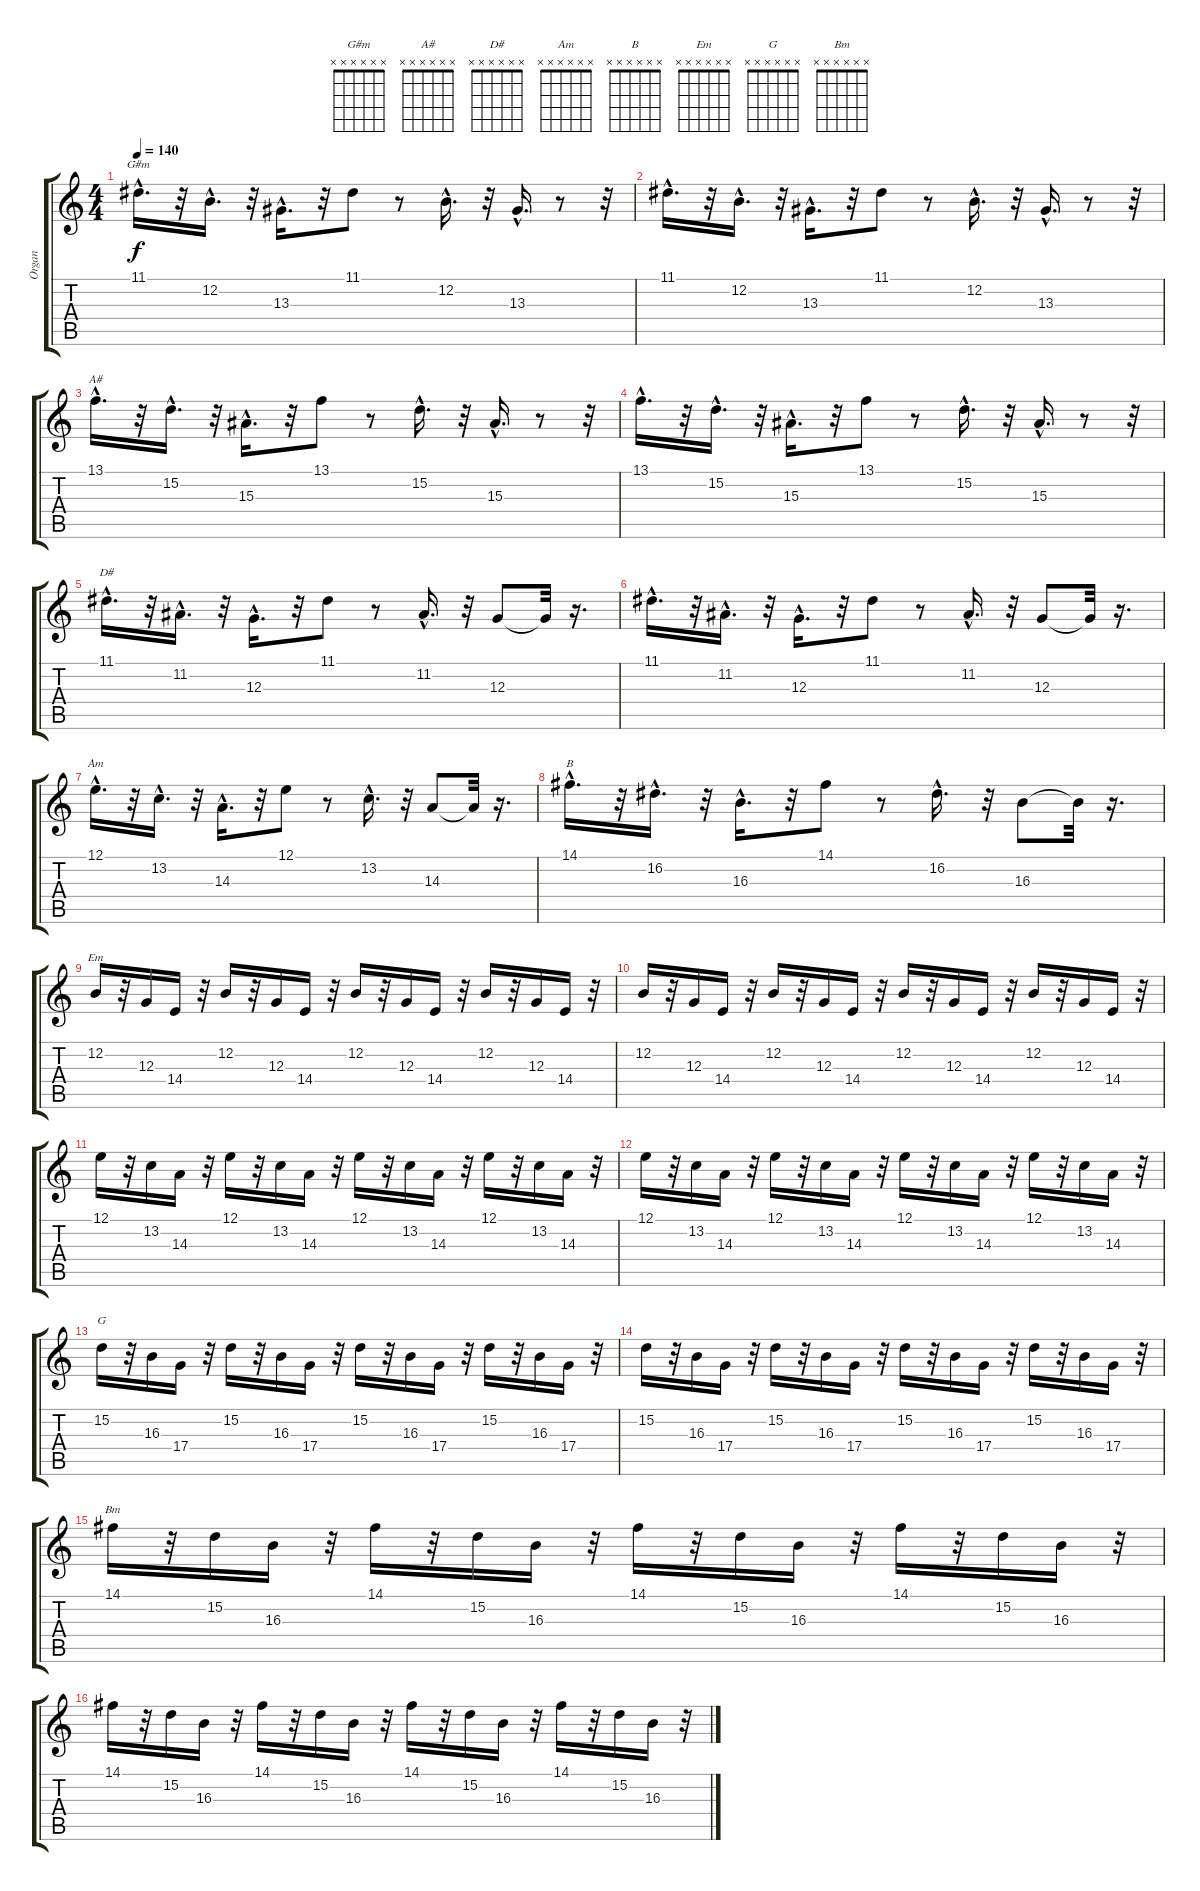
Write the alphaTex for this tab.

\track ("Organ" "Organ") {instrument drawbarorgan}
\staff {score tabs}
\tuning (E4 B3 G3 D3 A2 E2) {hide}
\chord ("G#m" x x x x x x)
\chord ("A#" x x x x x x)
\chord ("D#" x x x x x x)
\chord ("Am" x x x x x x)
\chord ("B" x x x x x x)
\chord ("Em" x x x x x x)
\chord ("G" x x x x x x)
\chord ("Bm" x x x x x x)
\ts (4 4)
\tempo 140
\clef g2
\ks c
11.1{hac}.16{d ch "G#m" dy f} r.32 12.2{hac}.16{d} r.32 13.3{hac}.16{d} r.32 11.1.8 r.8 12.2{hac}.16{d} r.32 13.3{hac}.16{d} r.8 r.32 |
11.1{hac}.16{d} r.32 12.2{hac}.16{d} r.32 13.3{hac}.16{d} r.32 11.1.8 r.8 12.2{hac}.16{d} r.32 13.3{hac}.16{d} r.8 r.32 |
13.1{hac}.16{d ch "A#"} r.32 15.2{hac}.16{d} r.32 15.3{hac}.16{d} r.32 13.1.8 r.8 15.2{hac}.16{d} r.32 15.3{hac}.16{d} r.8 r.32 |
13.1{hac}.16{d} r.32 15.2{hac}.16{d} r.32 15.3{hac}.16{d} r.32 13.1.8 r.8 15.2{hac}.16{d} r.32 15.3{hac}.16{d} r.8 r.32 |
11.1{hac}.16{d ch "D#"} r.32 11.2{hac}.16{d} r.32 12.3{hac}.16{d} r.32 11.1.8 r.8 11.2{hac}.16{d} r.32 12.3.8 12.3{t}.32 r.16{d} |
11.1{hac}.16{d} r.32 11.2{hac}.16{d} r.32 12.3{hac}.16{d} r.32 11.1.8 r.8 11.2{hac}.16{d} r.32 12.3.8 12.3{t}.32 r.16{d} |
12.1{hac}.16{d ch "Am"} r.32 13.2{hac}.16{d} r.32 14.3{hac}.16{d} r.32 12.1.8 r.8 13.2{hac}.16{d} r.32 14.3.8 14.3{t}.32 r.16{d} |
14.1{hac}.16{d ch "B"} r.32 16.2{hac}.16{d} r.32 16.3{hac}.16{d} r.32 14.1.8 r.8 16.2{hac}.16{d} r.32 16.3.8 16.3{t}.32 r.16{d} |
12.2.16{ch "Em"} r.32 12.3.16 14.4.16 r.32 12.2.16 r.32 12.3.16 14.4.16 r.32 12.2.16 r.32 12.3.16 14.4.16 r.32 12.2.16 r.32 12.3.16 14.4.16 r.32 |
12.2.16 r.32 12.3.16 14.4.16 r.32 12.2.16 r.32 12.3.16 14.4.16 r.32 12.2.16 r.32 12.3.16 14.4.16 r.32 12.2.16 r.32 12.3.16 14.4.16 r.32 |
12.1.16 r.32 13.2.16 14.3.16 r.32 12.1.16 r.32 13.2.16 14.3.16 r.32 12.1.16 r.32 13.2.16 14.3.16 r.32 12.1.16 r.32 13.2.16 14.3.16 r.32 |
12.1.16 r.32 13.2.16 14.3.16 r.32 12.1.16 r.32 13.2.16 14.3.16 r.32 12.1.16 r.32 13.2.16 14.3.16 r.32 12.1.16 r.32 13.2.16 14.3.16 r.32 |
15.2.16{ch "G"} r.32 16.3.16 17.4.16 r.32 15.2.16 r.32 16.3.16 17.4.16 r.32 15.2.16 r.32 16.3.16 17.4.16 r.32 15.2.16 r.32 16.3.16 17.4.16 r.32 |
15.2.16 r.32 16.3.16 17.4.16 r.32 15.2.16 r.32 16.3.16 17.4.16 r.32 15.2.16 r.32 16.3.16 17.4.16 r.32 15.2.16 r.32 16.3.16 17.4.16 r.32 |
14.1.16{ch "Bm"} r.32 15.2.16 16.3.16 r.32 14.1.16 r.32 15.2.16 16.3.16 r.32 14.1.16 r.32 15.2.16 16.3.16 r.32 14.1.16 r.32 15.2.16 16.3.16 r.32 |
14.1.16 r.32 15.2.16 16.3.16 r.32 14.1.16 r.32 15.2.16 16.3.16 r.32 14.1.16 r.32 15.2.16 16.3.16 r.32 14.1.16 r.32 15.2.16 16.3.16 r.32
